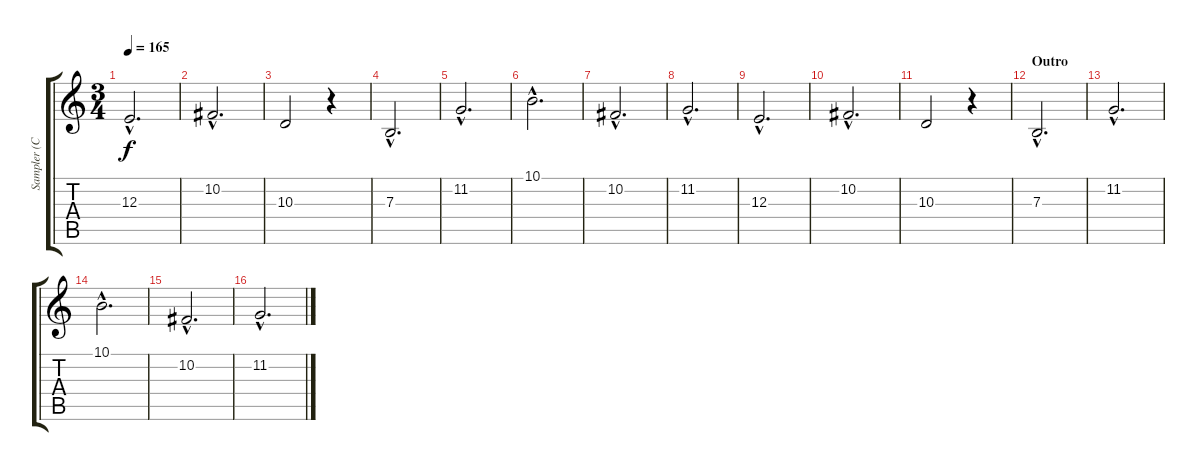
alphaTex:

\track ("Sampler (Craig)" "Sampler (C") {instrument pad6metallic}
\staff {score tabs}
\tuning (Db4 Ab3 E3 B2 Gb2 B1) {hide}
\ts (3 4)
\tempo 165
\clef g2
\ks c
12.3{hac}.2{d dy f} |
10.2{hac}.2{d} |
10.3.2 r.4 |
7.3{hac}.2{d} |
11.2{hac}.2{d} |
10.1{hac}.2{d} |
10.2{hac}.2{d} |
11.2{hac}.2{d} |
12.3{hac}.2{d} |
10.2{hac}.2{d} |
10.3.2 r.4 |
\section ("" "Outro")
7.3{hac}.2{d volume 12} |
11.2{hac}.2{d} |
10.1{hac}.2{d} |
10.2{hac}.2{d} |
11.2{hac}.2{d}
